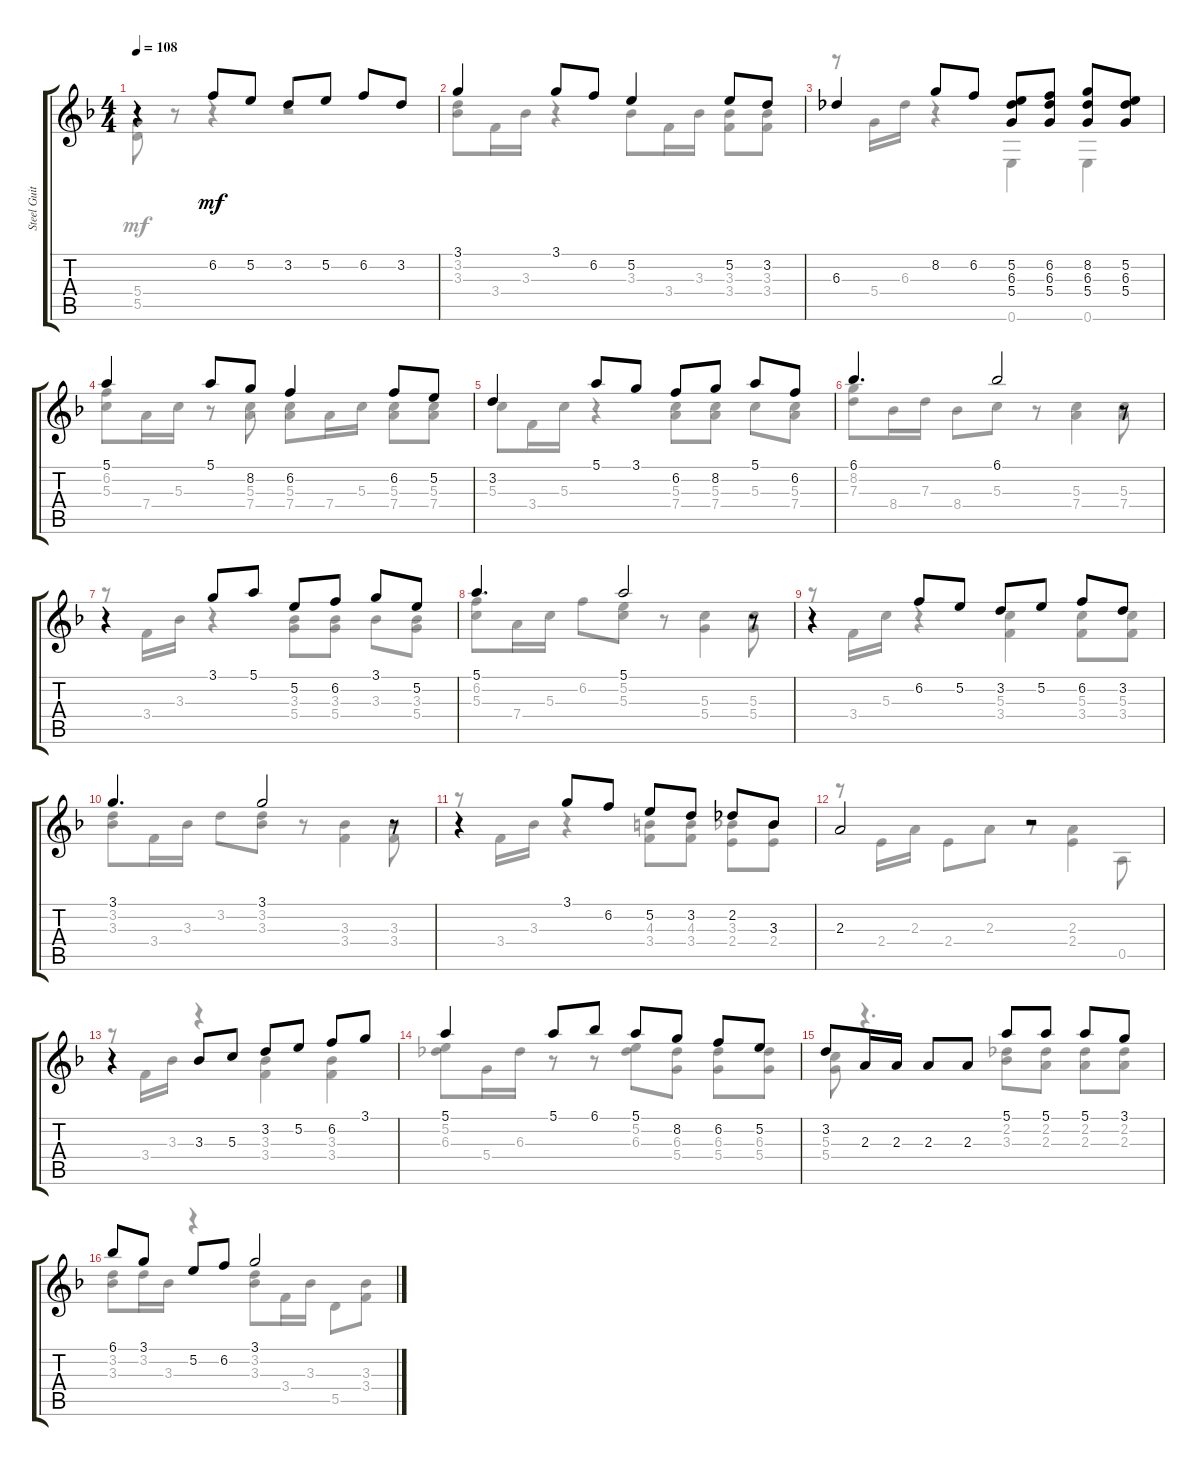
\track ("Steel Guitar" "Steel Guit") {instrument acousticguitarsteel}
\staff {score tabs}
\tuning (E4 B3 G3 D3 A2 E2) {hide}
\voice
\ts (4 4)
\tempo 108
\clef g2
\ks f
r.4{dy mf} 6.2.8 5.2.8 3.2.8 5.2.8 6.2.8 3.2.8 |
3.1.4 3.1.8 6.2.8 5.2.4 5.2.8 3.2.8 |
6.3.4 8.2.8 6.2.8 (5.2 6.3 5.4).8 (6.2 6.3 5.4).8 (8.2 6.3 5.4).8 (5.2 6.3 5.4).8 |
5.1.4 5.1.8 8.2.8 6.2.4 6.2.8 5.2.8 |
3.2.4 5.1.8 3.1.8 6.2.8 8.2.8 5.1.8 6.2.8 |
6.1.4{d} 6.1.2 r.8 |
r.4 3.1.8 5.1.8 5.2.8 6.2.8 3.1.8 5.2.8 |
5.1.4{d} 5.1.2 r.8 |
r.4 6.2.8 5.2.8 3.2.8 5.2.8 6.2.8 3.2.8 |
3.1.4{d} 3.1.2 r.8 |
r.4 3.1.8 6.2.8 5.2.8 3.2.8 2.2.8 3.3.8 |
2.3.2 r.2 |
r.4 3.3.8 5.3.8 3.2.8 5.2.8 6.2.8 3.1.8 |
5.1.4 5.1.8 6.1.8 5.1.8 8.2.8 6.2.8 5.2.8 |
3.2.8 2.3.16 2.3.16 2.3.8 2.3.8 5.1.8 5.1.8 5.1.8 3.1.8 |
6.1.8 3.1.8 5.2.8 6.2.8 3.1.2
\voice
\clef g2
\ottava regular
\simile none
\ks f
(5.4 5.5).8{dy mf} r.8 r.4 r.2 |
(3.2 3.3).8 3.4.16 3.3.16 r.4 3.3.8 3.4.16 3.3.16 (3.3 3.4).8 (3.3 3.4).8 |
r.8 5.4.16 6.3.16 r.4 0.6.4 0.6.4 |
(6.2 5.3).8 7.4.16 5.3.16 r.8 (5.3 7.4).8 (5.3 7.4).8 7.4.16 5.3.16 (5.3 7.4).8 (5.3 7.4).8 |
5.3.8 3.4.16 5.3.16 r.4 (5.3 7.4).8 (5.3 7.4).8 5.3.8 (5.3 7.4).8 |
(8.2 7.3).8 8.4.16 7.3.16 8.4.8 5.3.8 r.8 (5.3 7.4).4 (5.3 7.4).8 |
r.8 3.4.16 3.3.16 r.4 (3.3 5.4).8 (3.3 5.4).8 3.3.8 (3.3 5.4).8 |
(6.2 5.3).8 7.4.16 5.3.16 6.2.8 (5.2 5.3).8 r.8 (5.3 5.4).4 (5.3 5.4).8 |
r.8 3.4.16 5.3.16 r.4 (5.3 3.4).4 (5.3 3.4).8 (5.3 3.4).8 |
(3.2 3.3).8 3.4.16 3.3.16 3.2.8 (3.2 3.3).8 r.8 (3.3 3.4).4 (3.3 3.4).8 |
r.8 3.4.16 3.3.16 r.4 (4.3 3.4).8 (4.3 3.4).8 (3.3 2.4).8 (3.3 2.4).8 |
r.8 2.4.16 2.3.16 2.4.8 2.3.8 r.8 (2.3 2.4).4 0.5.8 |
r.8 3.4.16 3.3.16 r.4 (3.3 3.4).4 (3.3 3.4).4 |
(5.2 6.3).8 5.4.16 6.3.16 r.8 r.8 (5.2 6.3).8 (6.3 5.4).8 (6.3 5.4).8 (6.3 5.4).8 |
(5.3 5.4).8 r.4{d} (2.2 3.3).8 (2.2 2.3).8 (2.2 2.3).8 (2.2 2.3).8 |
(3.2 3.3).8 3.2.16 3.3.16 r.4 (3.2 3.3).8 3.4.16 3.3.16 5.5.8 (3.3 3.4).8
